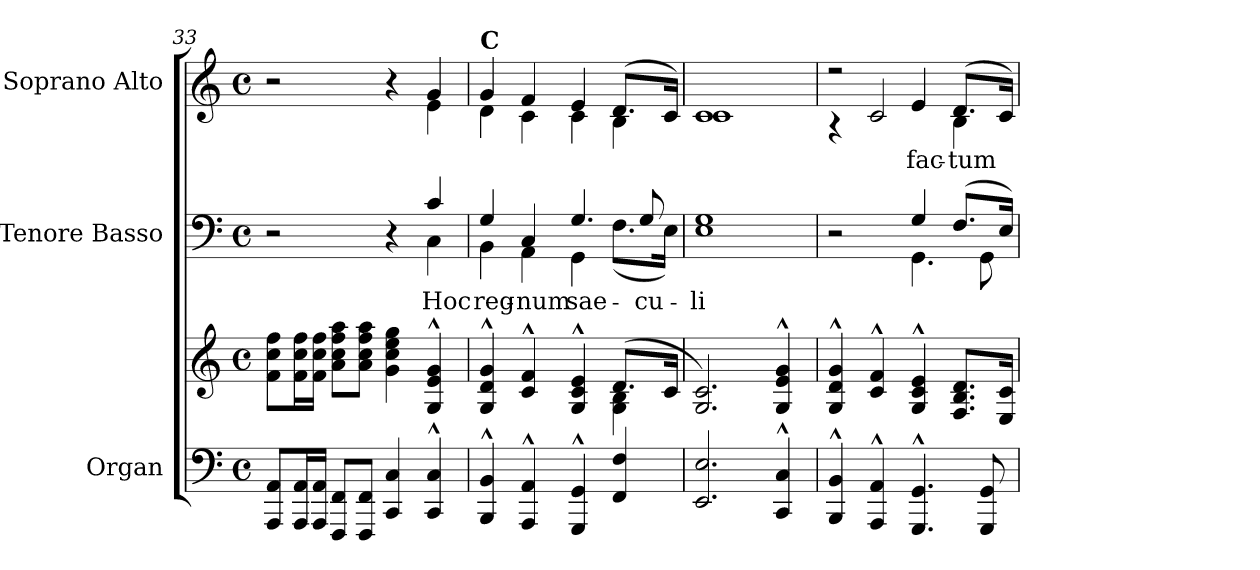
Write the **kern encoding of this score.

**kern	**kern	**kern	**text	**kern	**text
*part3	*part3	*part2	*part2	*part1	*part1
*staff4	*staff3	*staff2	*staff2	*staff1	*staff1
*I"Organ	*	*I"Tenore Basso	*	*I"Soprano Alto	*
*I'Org.	*	*I'T. B.	*	*I'S. A.	*
*clefF4	*clefG2	*clefF4	*	*clefG2	*
*k[]	*k[]	*k[]	*	*k[]	*
*C:	*C:	*C:	*	*C:	*
*M4/4	*M4/4	*M4/4	*	*M4/4	*
*met(c)	*met(c)	*met(c)	*	*met(c)	*
=33	=33	=33	=33	=33	=33
*	*	*^	*	*^	*
8AAAi/ 8AAi/L	8fi\ 8cci\ 8ffi\L	2r	2ryy	.	2r	2ryy	.
16AAAi/ 16AAi/L	16fi\ 16cci\ 16ffi\L	.	.	.	.	.	.
16AAAi/ 16AAi/JJ	16fi\ 16cci\ 16ffi\JJ	.	.	.	.	.	.
8FFFi/ 8FFi/L	8ai\ 8cci\ 8ffi\ 8aai\L	.	.	.	.	.	.
8FFFi/ 8FFi/J	8ai\ 8cci\ 8ffi\ 8aai\J	.	.	.	.	.	.
4CCi/ 4Ci	4gi\ 4cci 4eei 4ggi	4r	4ryy	.	4r	4ryy	.
!	!	!	!	!LO:LY:a:color=#000000	!	!	!
4CCi/^^ 4Ci^^	4Gi/^^ 4ei^^ 4gi^^	4ci/	4Ci\	Hoc	4gi/	4ei\	.
=34	=34	=34	=34	=34	=34	=34	=34
*	*^	*	*	*	*	*	*
!	!	!	!	!	!	!LO:TX:a:B:t=C	!	!
!	!	!	!	!	!LO:LY:a:color=#000000	!	!	!
4BBBi/^^ 4BBi^^	4Gi/^^ 4di^^ 4gi^^	2ryy	4Gi/	4BBi\	reg-	4gi/	4di\	.
!	!	!	!	!	!LO:LY:a:color=#000000	!	!	!
4AAAi/^^ 4AAi^^	4ci/^^ 4fi^^	.	4Ci/	4AAi\	-num	4fi/	4ci\	.
!	!	!	!	!	!LO:LY:a:color=#000000	!	!	!
4GGGi/^^ 4GGi^^	4Gi/^^ 4ci^^ 4ei^^	4ryy	4.Gi/	4GGi\	sae-	4ei/	4ci\	.
4FFi/ 4Fi	(8.di/L	4Gi\ 4Bi	.	(8.Fi\L	.	(8.di/L	4Bi\	.
!	!	!	!	!	!LO:LY:a:color=#000000	!	!	!
.	.	.	8Gi/	.	-cu-	.	.	.
.	16ci/Jk	.	.	16Ei\Jk)	.	16ci/Jk)	.	.
*	*v	*v	*	*	*	*	*	*
=35	=35	=35	=35	=35	=35	=35	=35
!	!	!	!	!LO:LY:a:color=#000000	!	!	!
2.EEi/ 2.Ei	2.Gi/ 2.ci)	1Gi	1Ei	-li	1ci	1ci	.
4CCi/^^ 4Ci^^	4Gi/^^ 4ei^^ 4gi^^	.	.	.	.	.	.
!!LO:PB:g=z	!!
=36	=36	=36	=36	=36	=36	=36	=36
4BBBi/^^ 4BBi^^	4Gi/^^ 4di^^ 4gi^^	2r	2ryy	.	2r	4r	.
4AAAi/^^ 4AAi^^	4ci/^^ 4fi^^	.	.	.	.	2ci/	.
!	!	!	!	!	!	!	!LO:LY:b:color=#000000
4.GGGi/^^ 4.GGi^^	4Gi/^^ 4ci^^ 4ei^^	4Gi/	4.GGi\	.	4ei/	.	fac-
!	!	!	!	!	!	!	!LO:LY:b:color=#000000
.	8.Fi/ 8.Bi/ 8.di/L	(8.Fi/L	.	.	(8.di/L	4Bi\	-tum
8GGGi/ 8GGi	.	.	8GGi\	.	.	.	.
.	16Ei/ 16ci/Jk	16Ei/Jk)	.	.	16ci/Jk)	.	.
*	*	*v	*v	*	*	*	*
*	*	*	*	*v	*v	*
=	=	=	=	=	=
*-	*-	*-	*-	*-	*-
